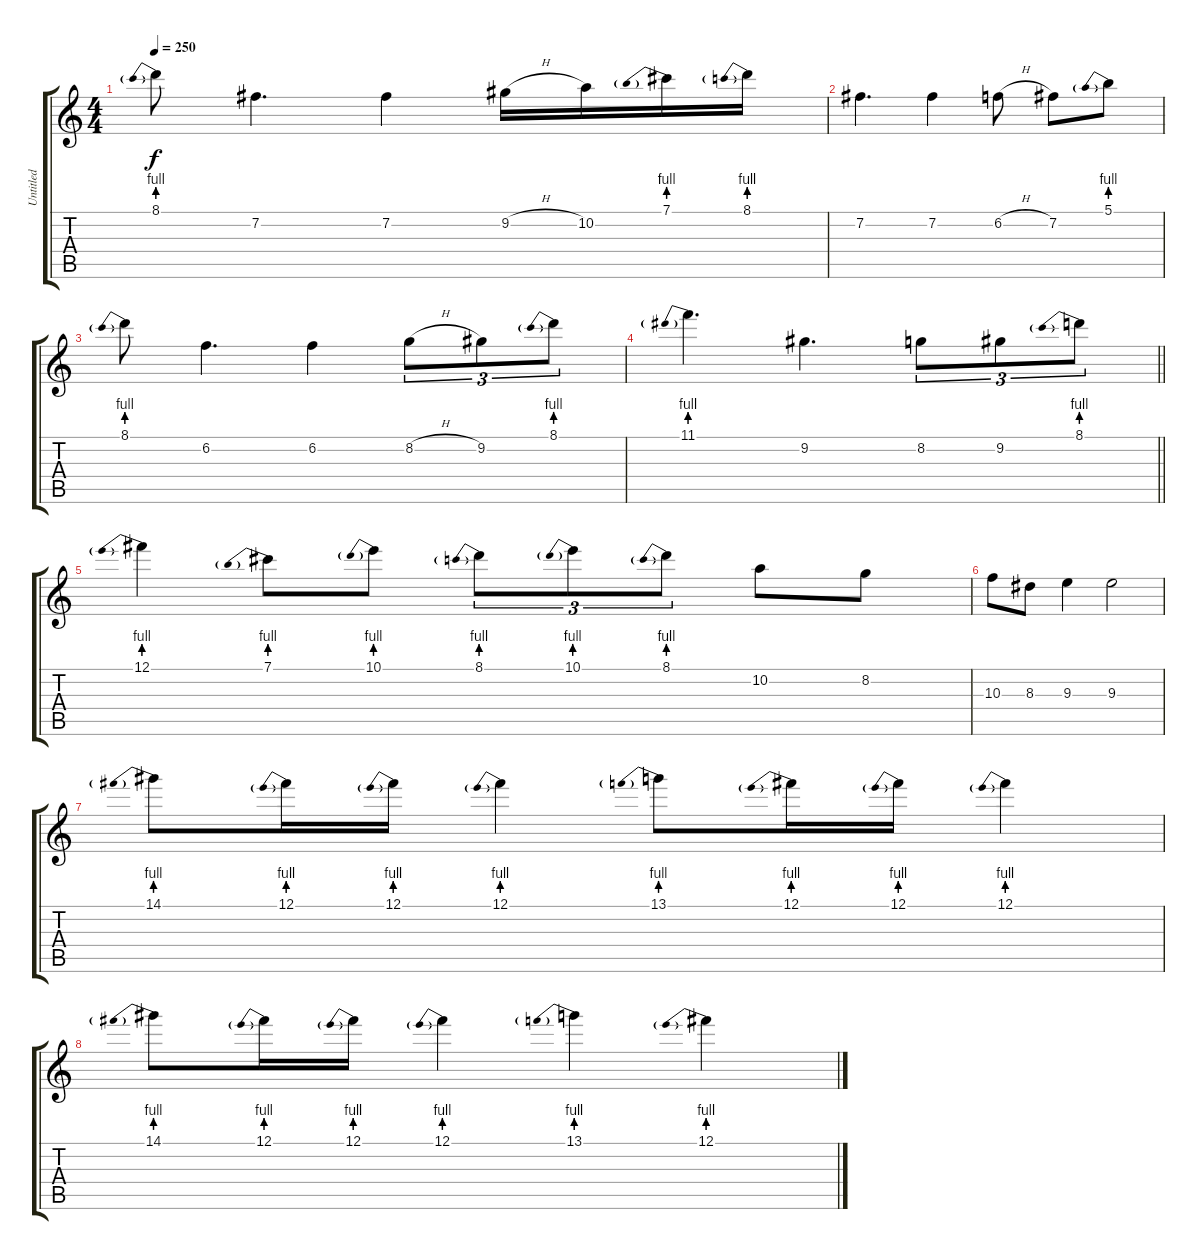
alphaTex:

\track ("Untitled" "Untitled") {instrument acousticguitarsteel}
\staff {score tabs}
\tuning (E4 B3 G3 D3 A2 E2) {hide}
\ts (4 4)
\tempo 250
\clef g2
\ks c
8.1{be (prebend 0 4 60 4)}.8{dy f} 7.2.4{d} 7.2.4 9.2{h}.16 10.2.16 7.1{be (prebend 0 4 60 4)}.16 8.1{be (prebend 0 4 60 4)}.16 |
7.2.4{d} 7.2.4 6.2{h}.8 7.2.8 5.1{be (prebend 0 4 60 4)}.8 |
8.1{be (prebend 0 4 60 4)}.8 6.2.4{d} 6.2.4 8.2{h}.8{tu (3 2)} 9.2.8{tu (3 2)} 8.1{be (prebend 0 4 60 4)}.8{tu (3 2)} |
\barLineRight lightlight
11.1{be (prebend 0 4 60 4)}.4{d} 9.2.4{d} 8.2.8{tu (3 2)} 9.2.8{tu (3 2)} 8.1{be (prebend 0 4 60 4)}.8{tu (3 2)} |
12.1{be (prebend 0 4 60 4)}.4 7.1{be (prebend 0 4 60 4)}.8 10.1{be (prebend 0 4 60 4)}.8 8.1{be (prebend 0 4 60 4)}.8{tu (3 2)} 10.1{be (prebend 0 4 60 4)}.8{tu (3 2)} 8.1{be (prebend 0 4 60 4)}.8{tu (3 2)} 10.2.8 8.2.8 |
10.3.8 8.3.8 9.3.4 9.3.2 |
14.1{be (prebend 0 4 60 4)}.8 12.1{be (prebend 0 4 60 4)}.16 12.1{be (prebend 0 4 60 4)}.16 12.1{be (prebend 0 4 60 4)}.4 13.1{be (prebend 0 4 60 4)}.8 12.1{be (prebend 0 4 60 4)}.16 12.1{be (prebend 0 4 60 4)}.16 12.1{be (prebend 0 4 60 4)}.4 |
14.1{be (prebend 0 4 60 4)}.8 12.1{be (prebend 0 4 60 4)}.16 12.1{be (prebend 0 4 60 4)}.16 12.1{be (prebend 0 4 60 4)}.4 13.1{be (prebend 0 4 60 4)}.4 12.1{be (prebend 0 4 60 4)}.4
